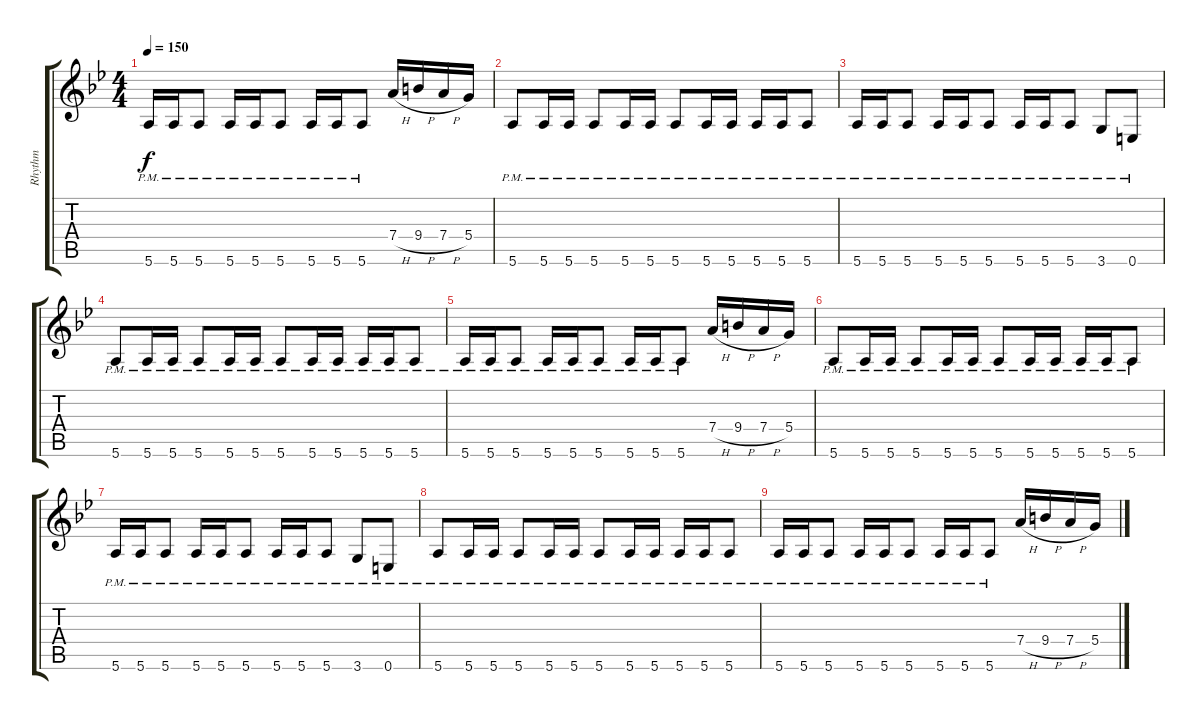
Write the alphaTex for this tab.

\track ("Rhythm" "Rhythm") {instrument overdrivenguitar}
\staff {score tabs}
\tuning (E4 B3 G3 D3 A2 E2) {hide}
\ts (4 4)
\tempo 150
\clef g2
\ks bb
5.6{pm}.16{dy f} 5.6{pm}.16 5.6{pm}.8 5.6{pm}.16 5.6{pm}.16 5.6{pm}.8 5.6{pm}.16 5.6{pm}.16 5.6{pm}.8 7.4{h}.16 9.4{h}.16 7.4{h}.16 5.4.16 |
5.6{pm}.8 5.6{pm}.16 5.6{pm}.16 5.6{pm}.8 5.6{pm}.16 5.6{pm}.16 5.6{pm}.8 5.6{pm}.16 5.6{pm}.16 5.6{pm}.16 5.6{pm}.16 5.6{pm}.8 |
5.6{pm}.16 5.6{pm}.16 5.6{pm}.8 5.6{pm}.16 5.6{pm}.16 5.6{pm}.8 5.6{pm}.16 5.6{pm}.16 5.6{pm}.8 3.6{pm}.8 0.6{pm}.8 |
5.6{pm}.8 5.6{pm}.16 5.6{pm}.16 5.6{pm}.8 5.6{pm}.16 5.6{pm}.16 5.6{pm}.8 5.6{pm}.16 5.6{pm}.16 5.6{pm}.16 5.6{pm}.16 5.6{pm}.8 |
5.6{pm}.16 5.6{pm}.16 5.6{pm}.8 5.6{pm}.16 5.6{pm}.16 5.6{pm}.8 5.6{pm}.16 5.6{pm}.16 5.6{pm}.8 7.4{h}.16 9.4{h}.16 7.4{h}.16 5.4.16 |
5.6{pm}.8 5.6{pm}.16 5.6{pm}.16 5.6{pm}.8 5.6{pm}.16 5.6{pm}.16 5.6{pm}.8 5.6{pm}.16 5.6{pm}.16 5.6{pm}.16 5.6{pm}.16 5.6{pm}.8 |
5.6{pm}.16 5.6{pm}.16 5.6{pm}.8 5.6{pm}.16 5.6{pm}.16 5.6{pm}.8 5.6{pm}.16 5.6{pm}.16 5.6{pm}.8 3.6{pm}.8 0.6{pm}.8 |
5.6{pm}.8 5.6{pm}.16 5.6{pm}.16 5.6{pm}.8 5.6{pm}.16 5.6{pm}.16 5.6{pm}.8 5.6{pm}.16 5.6{pm}.16 5.6{pm}.16 5.6{pm}.16 5.6{pm}.8 |
5.6{pm}.16 5.6{pm}.16 5.6{pm}.8 5.6{pm}.16 5.6{pm}.16 5.6{pm}.8 5.6{pm}.16 5.6{pm}.16 5.6{pm}.8 7.4{h}.16 9.4{h}.16 7.4{h}.16 5.4.16
